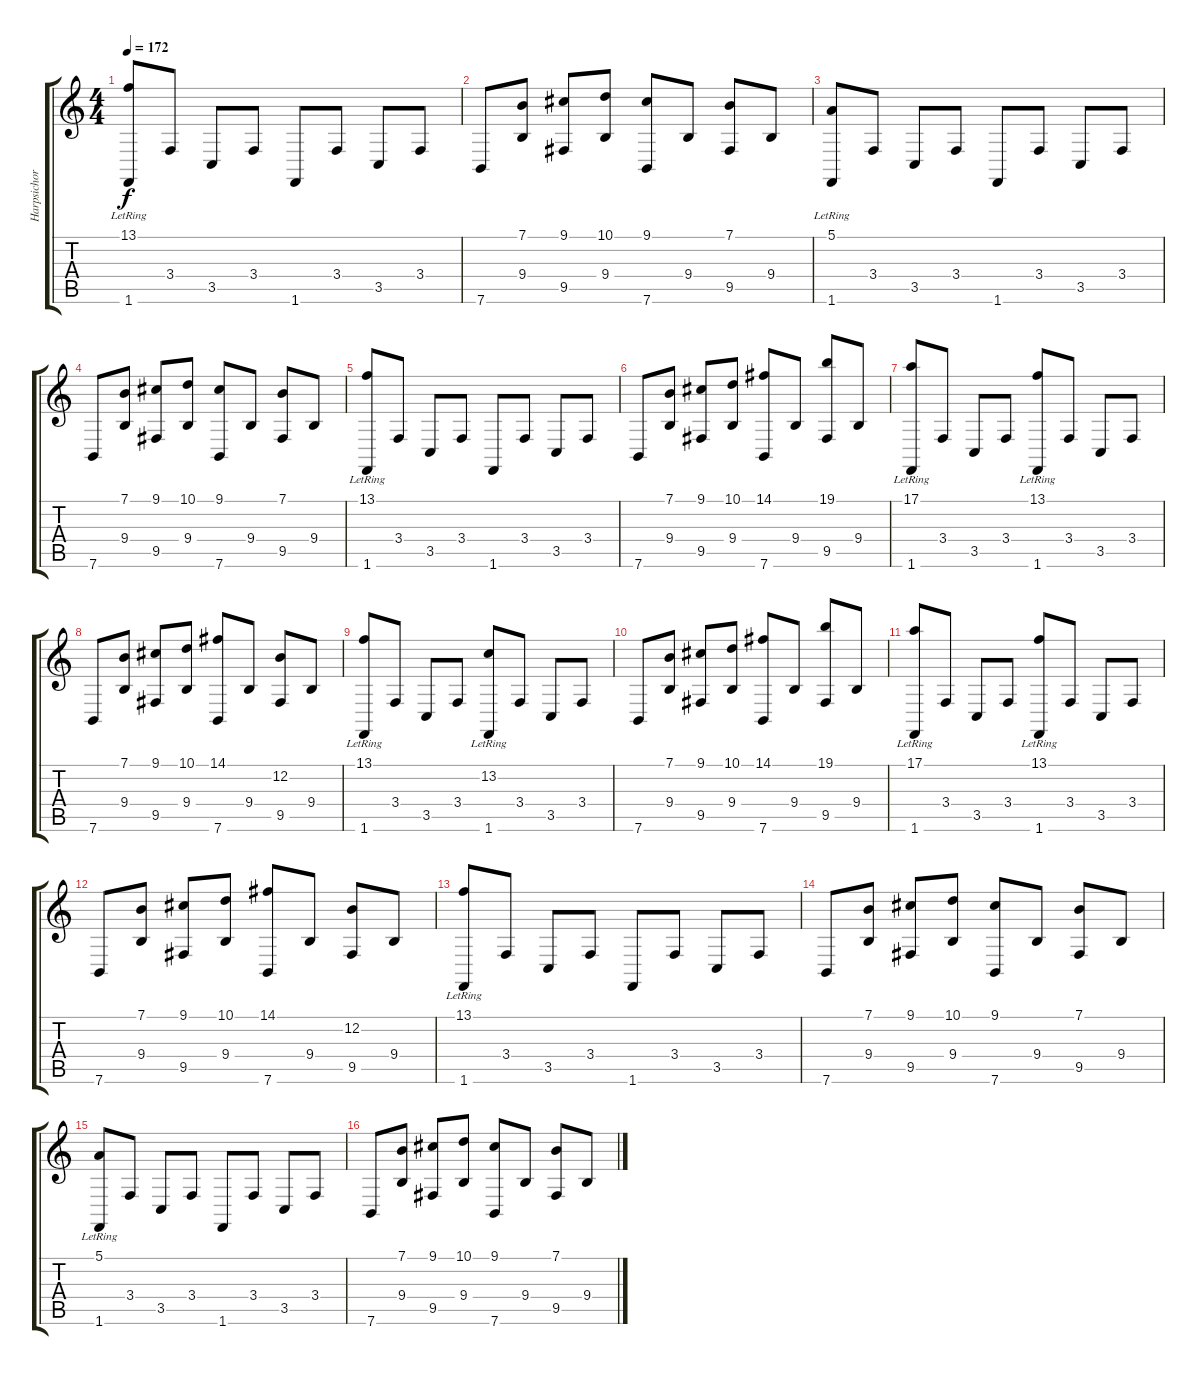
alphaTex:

\track ("Harpsichord" "Harpsichor") {instrument harpsichord}
\staff {score tabs}
\tuning (E4 B3 G3 D3 A2 E2) {hide}
\ts (4 4)
\tempo 172
\clef g2
\ks c
(13.1{lr} 1.6).8{dy f} 3.4.8 3.5.8 3.4.8 1.6.8 3.4.8 3.5.8 3.4.8 |
\section ("" "")
7.6.8 (7.1 9.4).8 (9.1 9.5).8 (10.1 9.4).8 (9.1 7.6).8 9.4.8 (7.1 9.5).8 9.4.8 |
(5.1{lr} 1.6).8 3.4.8 3.5.8 3.4.8 1.6.8 3.4.8 3.5.8 3.4.8 |
7.6.8 (7.1 9.4).8 (9.1 9.5).8 (10.1 9.4).8 (9.1 7.6).8 9.4.8 (7.1 9.5).8 9.4.8 |
(13.1{lr} 1.6).8 3.4.8 3.5.8 3.4.8 1.6.8 3.4.8 3.5.8 3.4.8 |
7.6.8 (7.1 9.4).8 (9.1 9.5).8 (10.1 9.4).8 (14.1 7.6).8 9.4.8 (19.1 9.5).8 9.4.8 |
(17.1{lr} 1.6).8 3.4.8 3.5.8 3.4.8 (13.1{lr} 1.6).8 3.4.8 3.5.8 3.4.8 |
7.6.8 (7.1 9.4).8 (9.1 9.5).8 (10.1 9.4).8 (14.1 7.6).8 9.4.8 (12.2 9.5).8 9.4.8 |
(13.1{lr} 1.6).8 3.4.8 3.5.8 3.4.8 (13.2{lr} 1.6).8 3.4.8 3.5.8 3.4.8 |
7.6.8 (7.1 9.4).8 (9.1 9.5).8 (10.1 9.4).8 (14.1 7.6).8 9.4.8 (19.1 9.5).8 9.4.8 |
(17.1{lr} 1.6).8 3.4.8 3.5.8 3.4.8 (13.1{lr} 1.6).8 3.4.8 3.5.8 3.4.8 |
7.6.8 (7.1 9.4).8 (9.1 9.5).8 (10.1 9.4).8 (14.1 7.6).8 9.4.8 (12.2 9.5).8 9.4.8 |
(13.1{lr} 1.6).8 3.4.8 3.5.8 3.4.8 1.6.8 3.4.8 3.5.8 3.4.8 |
\section ("" "")
7.6.8 (7.1 9.4).8 (9.1 9.5).8 (10.1 9.4).8 (9.1 7.6).8 9.4.8 (7.1 9.5).8 9.4.8 |
(5.1{lr} 1.6).8 3.4.8 3.5.8 3.4.8 1.6.8 3.4.8 3.5.8 3.4.8 |
7.6.8 (7.1 9.4).8 (9.1 9.5).8 (10.1 9.4).8 (9.1 7.6).8 9.4.8 (7.1 9.5).8 9.4.8
